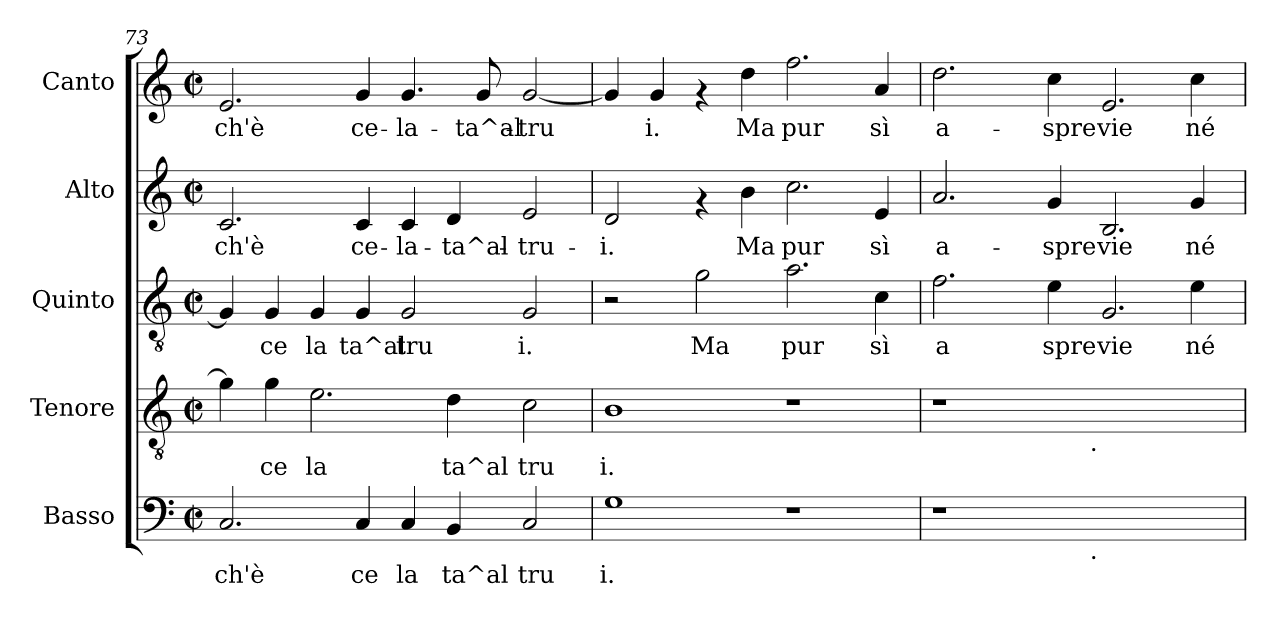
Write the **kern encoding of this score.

**kern	**text	**kern	**text	**kern	**text	**kern	**text	**kern	**text
*part5	*part5	*part4	*part4	*part3	*part3	*part2	*part2	*part1	*part1
*staff5	*staff5	*staff4	*staff4	*staff3	*staff3	*staff2	*staff2	*staff1	*staff1
*I"Basso	*	*I"Tenore	*	*I"Quinto	*	*I"Alto	*	*I"Canto	*
*I'Basso	*	*I'Tenore	*	*I'Quinto	*	*I'Alto	*	*I'Canto	*
!!LO:LB:g=z
*clefF4	*	*clefGv2	*	*clefGv2	*	*clefG2	*	*clefG2	*
*k[]	*	*k[]	*	*k[]	*	*k[]	*	*k[]	*
*C:	*	*C:	*	*C:	*	*C:	*	*C:	*
*M2/2	*	*M2/2	*	*M2/2	*	*M2/2	*	*M2/2	*
*met(c|)	*	*met(c|)	*	*met(c|)	*	*met(c|)	*	*met(c|)	*
=73	=73	=73	=73	=73	=73	=73	=73	=73	=73
!	!LO:LY:b:cj	!	!LO:LY:b:cj	!	!LO:LY:b:cj	!	!LO:LY:b:cj	!	!LO:LY:b:cj
2.C/	ch'è	4g\]	.	4G/]	.	2.c/	ch'è	2.e/	ch'è
!	!	!	!LO:LY:b:cj	!	!LO:LY:b:cj	!	!	!	!
.	.	4g\	ce	4G/	ce	.	.	.	.
!	!	!	!LO:LY:b:cj	!	!LO:LY:b:cj	!	!	!	!
.	.	2.e\	la	4G/	la	.	.	.	.
!	!LO:LY:b:cj	!	!	!	!LO:LY:b:cj	!	!LO:LY:b:cj	!	!LO:LY:b:cj
4C/	ce	.	.	4G/	ta^al	4c/	ce-	4g/	ce-
!	!LO:LY:b:cj	!	!	!	!LO:LY:b:cj	!	!LO:LY:b:cj	!	!LO:LY:b:cj
4C/	la	.	.	2G/	tru	4c/	-la-	4.g/	-la-
!	!LO:LY:b:cj	!	!LO:LY:b:cj	!	!	!	!LO:LY:b:cj	!	!
4BB/	ta^al	4d\	ta^al	.	.	4d/	-ta^al-	.	.
!	!	!	!	!	!	!	!	!	!LO:LY:b:cj
.	.	.	.	.	.	.	.	8g/	-ta^al-
!	!LO:LY:b:cj	!	!LO:LY:b:cj	!	!LO:LY:b:cj	!	!LO:LY:b:cj	!	!LO:LY:b:cj
2C/	tru	2c\	tru	2G/	i.	2e/	-tru-	[<2g/	-tru-
=74	=74	=74	=74	=74	=74	=74	=74	=74	=74
!	!LO:LY:b:cj	!	!LO:LY:b:cj	!	!	!	!LO:LY:b:cj	!	!LO:LY:b:cj
1G	i.	1B	i.	2r	.	2d/	-i.	4g/]	--
!	!	!	!	!	!	!	!	!	!LO:LY:b:cj
.	.	.	.	.	.	.	.	4g/	-i.
!	!	!	!	!	!LO:LY:b:cj	!	!	!	!
.	.	.	.	2g\	Ma	4rf	.	4rf	.
!	!	!	!	!	!	!	!LO:LY:b:cj	!	!LO:LY:b:cj
.	.	.	.	.	.	4b\	Ma	4dd\	Ma
!	!	!	!	!	!LO:LY:b:cj	!	!LO:LY:b:cj	!	!LO:LY:b:cj
1r	.	1r	.	2.a\	pur	2.cc\	pur	2.ff\	pur
!	!	!	!	!	!LO:LY:b:cj	!	!LO:LY:b:cj	!	!LO:LY:b:cj
.	.	.	.	4c\	sì	4e/	sì	4a/	sì
=75	=75	=75	=75	=75	=75	=75	=75	=75	=75
!	!	!	!	!	!LO:LY:b:cj	!	!LO:LY:b:cj	!	!LO:LY:b:cj
*^	*	*^	*	*	*	*	*	*	*
1r	2ryy	.	1r	2ryy	.	2.f\	a	2.a/	a-	2.dd\	a-
.	4...ryy	.	.	4...ryy	.	.	.	.	.	.	.
!	!	!	!	!	!	!	!LO:LY:b:cj	!	!LO:LY:b:cj	!	!LO:LY:b:cj
.	.	.	.	.	.	4e\	spre	4g/	-spre	4cc\	-spre
!	!	!	!	!LO:TX:b:t=.	!	!	!	!	!	!	!
!	!LO:TX:b:t=.	!	!	!	!	!	!	!	!	!	!
.	1ryy	.	.	1ryy	.	.	.	.	.	.	.
!	!	!	!	!	!	!	!LO:LY:b:cj	!	!LO:LY:b:cj	!	!LO:LY:b:cj
1ryy	.	.	1ryy	.	.	2.G/	vie	2.B/	vie	2.e/	vie
!	!	!	!	!	!	!	!LO:LY:b:cj	!	!LO:LY:b:cj	!	!LO:LY:b:cj
.	.	.	.	.	.	4e\	né	4g/	né	4cc\	né
.	32ryy	.	.	32ryy	.	.	.	.	.	.	.
*v	*v	*	*	*	*	*	*	*	*	*	*
*	*	*v	*v	*	*	*	*	*	*	*
=	=	=	=	=	=	=	=	=	=
*-	*-	*-	*-	*-	*-	*-	*-	*-	*-
